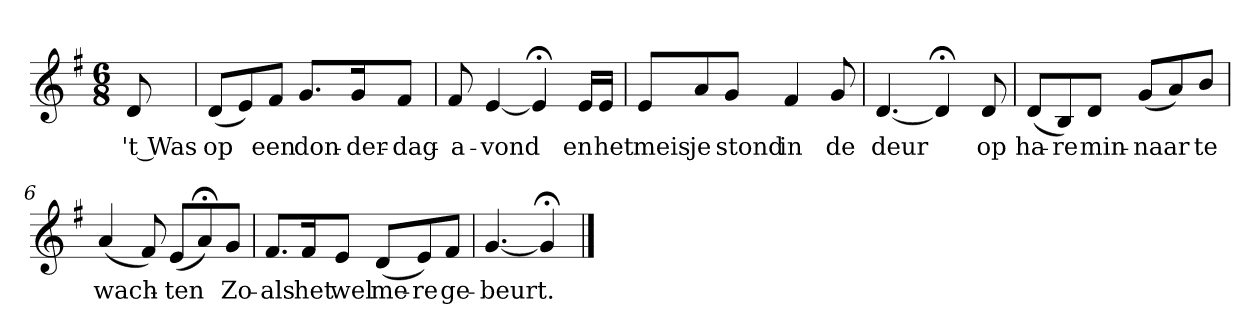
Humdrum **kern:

**kern	**text
*part1	*part1
*staff1	*staff1
*k[f#]	*
*G:	*
*M6/8	*
*MM120	*
=	=
8d	't Was
=1	=1
(8dL	op
8e)	.
8f#J	een
8.gL	don-
16gK	-der-
8f#J	-dag-
=2	=2
8f#	-a-
[4e	-vond
4e;<]	.
16eLL	en
16eJJ	het
=3	=3
8eL	meis
8a	je
8gJ	stond
4f#	in
8g	de
=4	=4
[4.d	deur
4d;<]	.
8d	op
=5	=5
(8dL	ha-
8B)	-re
8dJ	min-
(8gL	-naar
8a)	.
8bJ	te
=6	=6
(4a	wach-
8f#)	.
(8eL	-ten
8a;<)	.
8gJ	Zo-
=7	=7
8.f#L	-als
16f#K	het
8eJ	wel
(8dL	me-
8e)	-re
8f#J	ge-
=8	=8
[4.g	-beurt.
4g;<]	.
==	==
*-	*-
